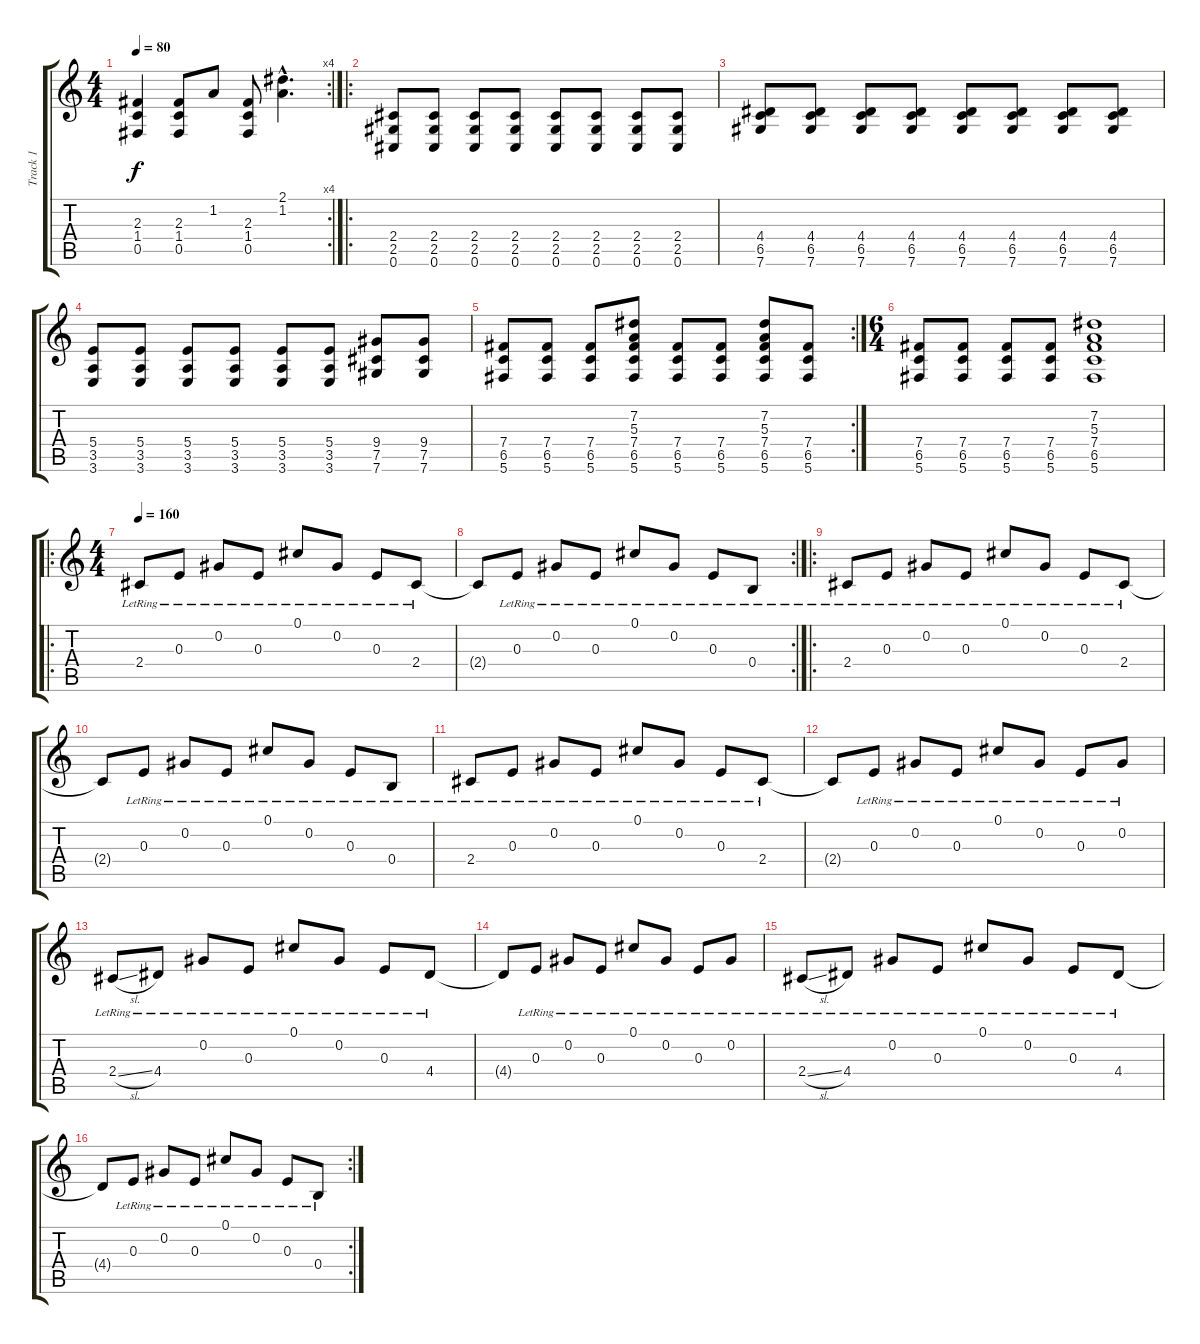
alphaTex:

\track ("Track 1" "Track 1") {instrument distortionguitar}
\staff {score tabs}
\tuning (Db4 Ab3 E3 B2 Gb2 Db2) {hide}
\rc 4
\ts (4 4)
\tempo 80
\clef g2
\ks c
(2.3 1.4 0.5).4{dy f} (2.3 1.4 0.5).8 1.2.8 (2.3 1.4 0.5).8 (2.1{hac} 1.2{hac}).4{d} |
\ro
(2.4 2.5 0.6).8 (2.4 2.5 0.6).8 (2.4 2.5 0.6).8 (2.4 2.5 0.6).8 (2.4 2.5 0.6).8 (2.4 2.5 0.6).8 (2.4 2.5 0.6).8 (2.4 2.5 0.6).8 |
(4.4 6.5 7.6).8 (4.4 6.5 7.6).8 (4.4 6.5 7.6).8 (4.4 6.5 7.6).8 (4.4 6.5 7.6).8 (4.4 6.5 7.6).8 (4.4 6.5 7.6).8 (4.4 6.5 7.6).8 |
(5.4 3.5 3.6).8 (5.4 3.5 3.6).8 (5.4 3.5 3.6).8 (5.4 3.5 3.6).8 (5.4 3.5 3.6).8 (5.4 3.5 3.6).8 (9.4 7.5 7.6).8 (9.4 7.5 7.6).8 |
\rc 2
(7.4 6.5 5.6).8 (7.4 6.5 5.6).8 (7.4 6.5 5.6).8 (7.2 5.3 7.4 6.5 5.6).8 (7.4 6.5 5.6).8 (7.4 6.5 5.6).8 (7.2 5.3 7.4 6.5 5.6).8 (7.4 6.5 5.6).8 |
\ts (6 4)
(7.4 6.5 5.6).8 (7.4 6.5 5.6).8 (7.4 6.5 5.6).8 (7.4 6.5 5.6).8 (7.2 5.3 7.4 6.5 5.6).1 |
\ro
\ts (4 4)
\tempo 160
2.4{lr}.8{instrument electricguitarclean} 0.3{lr}.8 0.2{lr}.8 0.3{lr}.8 0.1{lr}.8 0.2{lr}.8 0.3{lr}.8 2.4{lr}.8 |
\rc 2
2.4{t}.8 0.3{lr}.8 0.2{lr}.8 0.3{lr}.8 0.1{lr}.8 0.2{lr}.8 0.3{lr}.8 0.4{lr}.8 |
\ro
2.4{lr}.8 0.3{lr}.8 0.2{lr}.8 0.3{lr}.8 0.1{lr}.8 0.2{lr}.8 0.3{lr}.8 2.4{lr}.8 |
2.4{t}.8 0.3{lr}.8 0.2{lr}.8 0.3{lr}.8 0.1{lr}.8 0.2{lr}.8 0.3{lr}.8 0.4{lr}.8 |
2.4{lr}.8 0.3{lr}.8 0.2{lr}.8 0.3{lr}.8 0.1{lr}.8 0.2{lr}.8 0.3{lr}.8 2.4{lr}.8 |
2.4{t}.8 0.3{lr}.8 0.2{lr}.8 0.3{lr}.8 0.1{lr}.8 0.2{lr}.8 0.3{lr}.8 0.2{lr}.8 |
2.4{sl lr}.8 4.4{lr}.8 0.2{lr}.8 0.3{lr}.8 0.1{lr}.8 0.2{lr}.8 0.3{lr}.8 4.4{lr}.8 |
4.4{t}.8 0.3{lr}.8 0.2{lr}.8 0.3{lr}.8 0.1{lr}.8 0.2{lr}.8 0.3{lr}.8 0.2{lr}.8 |
2.4{sl lr}.8 4.4{lr}.8 0.2{lr}.8 0.3{lr}.8 0.1{lr}.8 0.2{lr}.8 0.3{lr}.8 4.4{lr}.8 |
\rc 2
4.4{t}.8 0.3{lr}.8 0.2{lr}.8 0.3{lr}.8 0.1{lr}.8 0.2{lr}.8 0.3{lr}.8 0.4{lr}.8
